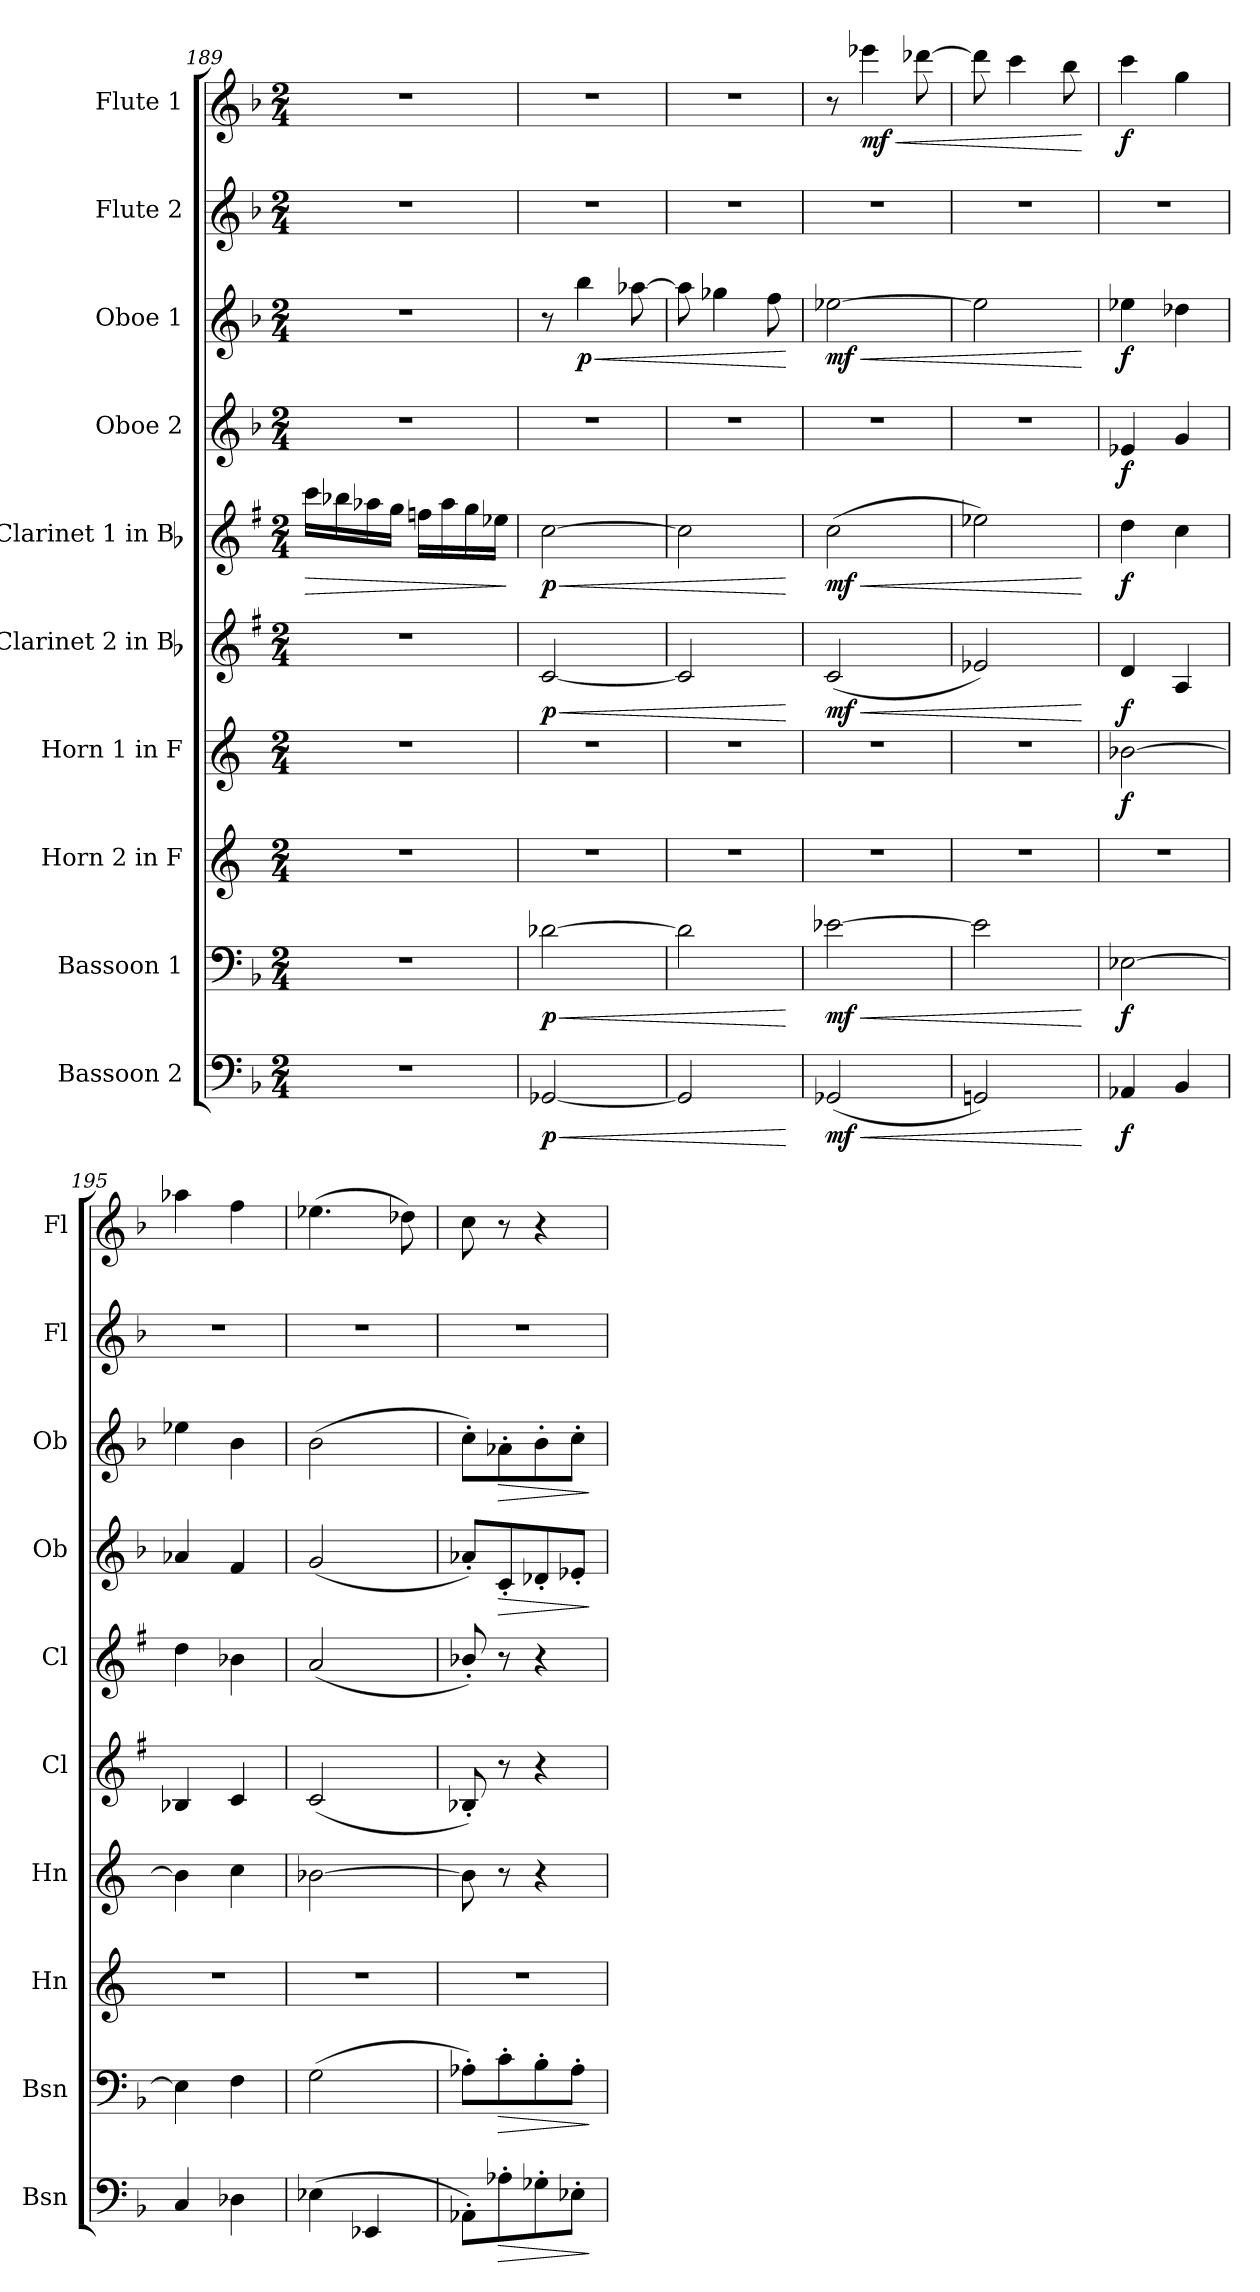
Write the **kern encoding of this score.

**kern	**dynam	**kern	**dynam	**kern	**kern	**dynam	**kern	**dynam	**kern	**dynam	**kern	**dynam	**kern	**dynam	**kern	**kern	**dynam
*part10	*part10	*part9	*part9	*part8	*part7	*part7	*part6	*part6	*part5	*part5	*part4	*part4	*part3	*part3	*part2	*part1	*part1
*staff10	*staff10	*staff9	*staff9	*staff8	*staff7	*staff7	*staff6	*staff6	*staff5	*staff5	*staff4	*staff4	*staff3	*staff3	*staff2	*staff1	*staff1
*I"Bassoon 2	*	*I"Bassoon 1	*	*I"Horn 2 in F	*I"Horn 1 in F	*	*I"Clarinet 2 in Bb	*	*I"Clarinet 1 in Bb	*	*I"Oboe 2	*	*I"Oboe 1	*	*I"Flute 2	*I"Flute 1	*
*I'Bsn	*	*I'Bsn	*	*I'Hn	*I'Hn	*	*I'Cl	*	*I'Cl	*	*I'Ob	*	*I'Ob	*	*I'Fl	*I'Fl	*
*clefF4	*	*clefF4	*	*clefG2	*clefG2	*	*clefG2	*	*clefG2	*	*clefG2	*	*clefG2	*	*clefG2	*clefG2	*
*	*	*	*	*ITrd4c7	*ITrd4c7	*	*ITrd1c2	*	*ITrd1c2	*	*	*	*	*	*	*	*
*k[b-]	*	*k[b-]	*	*k[b-]	*k[b-]	*	*k[b-]	*	*k[b-]	*	*k[b-]	*	*k[b-]	*	*k[b-]	*k[b-]	*
*M2/4	*	*M2/4	*	*M2/4	*M2/4	*	*M2/4	*	*M2/4	*	*M2/4	*	*M2/4	*	*M2/4	*M2/4	*
=189	=189	=189	=189	=189	=189	=189	=189	=189	=189	=189	=189	=189	=189	=189	=189	=189	=189
!	!	!	!	!	!	!	!	!	!	!LO:HP:b	!	!	!	!	!	!	!
2r	.	2r	.	2r	2r	.	2r	.	16bb-\LL	>	2r	.	2r	.	2r	2r	.
.	.	.	.	.	.	.	.	.	16aa-X\	.	.	.	.	.	.	.	.
.	.	.	.	.	.	.	.	.	16gg-X\	.	.	.	.	.	.	.	.
.	.	.	.	.	.	.	.	.	16ff\JJ	.	.	.	.	.	.	.	.
.	.	.	.	.	.	.	.	.	16ee-X\LL	.	.	.	.	.	.	.	.
.	.	.	.	.	.	.	.	.	16gg-\	.	.	.	.	.	.	.	.
.	.	.	.	.	.	.	.	.	16ff\	.	.	.	.	.	.	.	.
.	.	.	.	.	.	.	.	.	16dd-X\JJ	.	.	.	.	.	.	.	.
.	.	.	.	.	.	.	.	.	.	]	.	.	.	.	.	.	.
=190	=190	=190	=190	=190	=190	=190	=190	=190	=190	=190	=190	=190	=190	=190	=190	=190	=190
!	!LO:HP:b	!	!LO:HP:b	!	!	!	!	!LO:HP:b	!	!LO:HP:b	!	!	!	!	!	!	!
!	!LO:DY:n=1:b	!	!LO:DY:n=1:b	!	!	!	!	!LO:DY:n=1:b	!	!LO:DY:n=1:b	!	!	!	!	!	!	!
[2GG-X/	< p	[2d-X\	< p	2r	2r	.	[2B-/	< p	[2b-\	< p	2r	.	8r	.	2r	2r	.
!	!	!	!	!	!	!	!	!	!	!	!	!	!	!LO:HP:b	!	!	!
!	!	!	!	!	!	!	!	!	!	!	!	!	!	!LO:DY:n=1:b	!	!	!
.	.	.	.	.	.	.	.	.	.	.	.	.	4bb-\	< p	.	.	.
.	.	.	.	.	.	.	.	.	.	.	.	.	[8aa-X\	.	.	.	.
=191	=191	=191	=191	=191	=191	=191	=191	=191	=191	=191	=191	=191	=191	=191	=191	=191	=191
2GG-/]	.	2d-\]	.	2r	2r	.	2B-/]	.	2b-\]	.	2r	.	8aa-\]	.	2r	2r	.
.	.	.	.	.	.	.	.	.	.	.	.	.	4gg-X\	.	.	.	.
.	.	.	.	.	.	.	.	.	.	.	.	.	8ff\	.	.	.	.
.	[	.	[	.	.	.	.	[	.	[	.	.	.	[	.	.	.
=192	=192	=192	=192	=192	=192	=192	=192	=192	=192	=192	=192	=192	=192	=192	=192	=192	=192
!	!LO:HP:b	!	!LO:HP:b	!	!	!	!	!LO:HP:b	!	!LO:HP:b	!	!	!	!LO:HP:b	!	!	!
!	!LO:DY:n=1:b	!	!LO:DY:n=1:b	!	!	!	!	!LO:DY:n=1:b	!	!LO:DY:n=1:b	!	!	!	!LO:DY:n=1:b	!	!	!
(2GG-X/	< mf	[2e-X\	< mf	2r	2r	.	(2B-/	< mf	(2b-\	< mf	2r	.	[2ee-X\	< mf	2r	8r	.
!	!	!	!	!	!	!	!	!	!	!	!	!	!	!	!	!	!LO:HP:b
!	!	!	!	!	!	!	!	!	!	!	!	!	!	!	!	!	!LO:DY:n=1:b
.	.	.	.	.	.	.	.	.	.	.	.	.	.	.	.	4eee-X\	< mf
.	.	.	.	.	.	.	.	.	.	.	.	.	.	.	.	[8ddd-X\	.
=193	=193	=193	=193	=193	=193	=193	=193	=193	=193	=193	=193	=193	=193	=193	=193	=193	=193
2GGn/)	.	2e-\]	.	2r	2r	.	2d-X/)	.	2dd-X\)	.	2r	.	2ee-\]	.	2r	8ddd-\]	.
.	.	.	.	.	.	.	.	.	.	.	.	.	.	.	.	4ccc\	.
.	.	.	.	.	.	.	.	.	.	.	.	.	.	.	.	8bb-\	.
.	[	.	[	.	.	.	.	[	.	[	.	.	.	[	.	.	[
=194	=194	=194	=194	=194	=194	=194	=194	=194	=194	=194	=194	=194	=194	=194	=194	=194	=194
!	!LO:DY:b	!	!LO:DY:b	!	!	!LO:DY:b	!	!LO:DY:b	!	!LO:DY:b	!	!LO:DY:b	!	!LO:DY:b	!	!	!LO:DY:b
4AA-X/	f	[2E-X\	f	2r	[2e-X\	f	4c/	f	4cc\	f	4e-X/	f	4ee-X\	f	2r	4ccc\	f
4BB-/	.	.	.	.	.	.	4G/	.	4b-\	.	4g/	.	4dd-X\	.	.	4gg\	.
=195	=195	=195	=195	=195	=195	=195	=195	=195	=195	=195	=195	=195	=195	=195	=195	=195	=195
4C/	.	4E-\]	.	2r	4e-\]	.	4A-X/	.	4cc\	.	4a-X/	.	4ee-X\	.	2r	4aa-X\	.
4D-X\	.	4F\	.	.	4f\	.	4B-/	.	4a-X\	.	4f/	.	4b-\	.	.	4ff\	.
=196	=196	=196	=196	=196	=196	=196	=196	=196	=196	=196	=196	=196	=196	=196	=196	=196	=196
(4E-X\	.	(2G\	.	2r	[2e-X\	.	(2B-/	.	(2g/	.	(2g/	.	(2b-\	.	2r	(4.ee-X\	.
4EE-X/	.	.	.	.	.	.	.	.	.	.	.	.	.	.	.	.	.
.	.	.	.	.	.	.	.	.	.	.	.	.	.	.	.	8dd-X\)	.
=197	=197	=197	=197	=197	=197	=197	=197	=197	=197	=197	=197	=197	=197	=197	=197	=197	=197
8AA-X'\L)	.	8A-X'\L)	.	2r	8e-\]	.	8A-X'/)	.	8a-X'/)	.	8a-X'/L)	.	8cc'\L)	.	2r	8cc\	.
!	!LO:HP:b	!	!LO:HP:b	!	!	!	!	!	!	!	!	!LO:HP:b	!	!LO:HP:b	!	!	!
8A-X'\	>	8c'\	>	.	8r	.	8r	.	8r	.	8c'/	>	8a-X'\	>	.	8r	.
8G-X'\	.	8B-'\	.	.	4r	.	4r	.	4r	.	8d-X'/	.	8b-'\	.	.	4r	.
8E-X'\J	.	8A-'\J	.	.	.	.	.	.	.	.	8e-X'/J	.	8cc'\J	.	.	.	.
.	]	.	]	.	.	.	.	.	.	.	.	]	.	]	.	.	.
=	=	=	=	=	=	=	=	=	=	=	=	=	=	=	=	=	=
*-	*-	*-	*-	*-	*-	*-	*-	*-	*-	*-	*-	*-	*-	*-	*-	*-	*-
